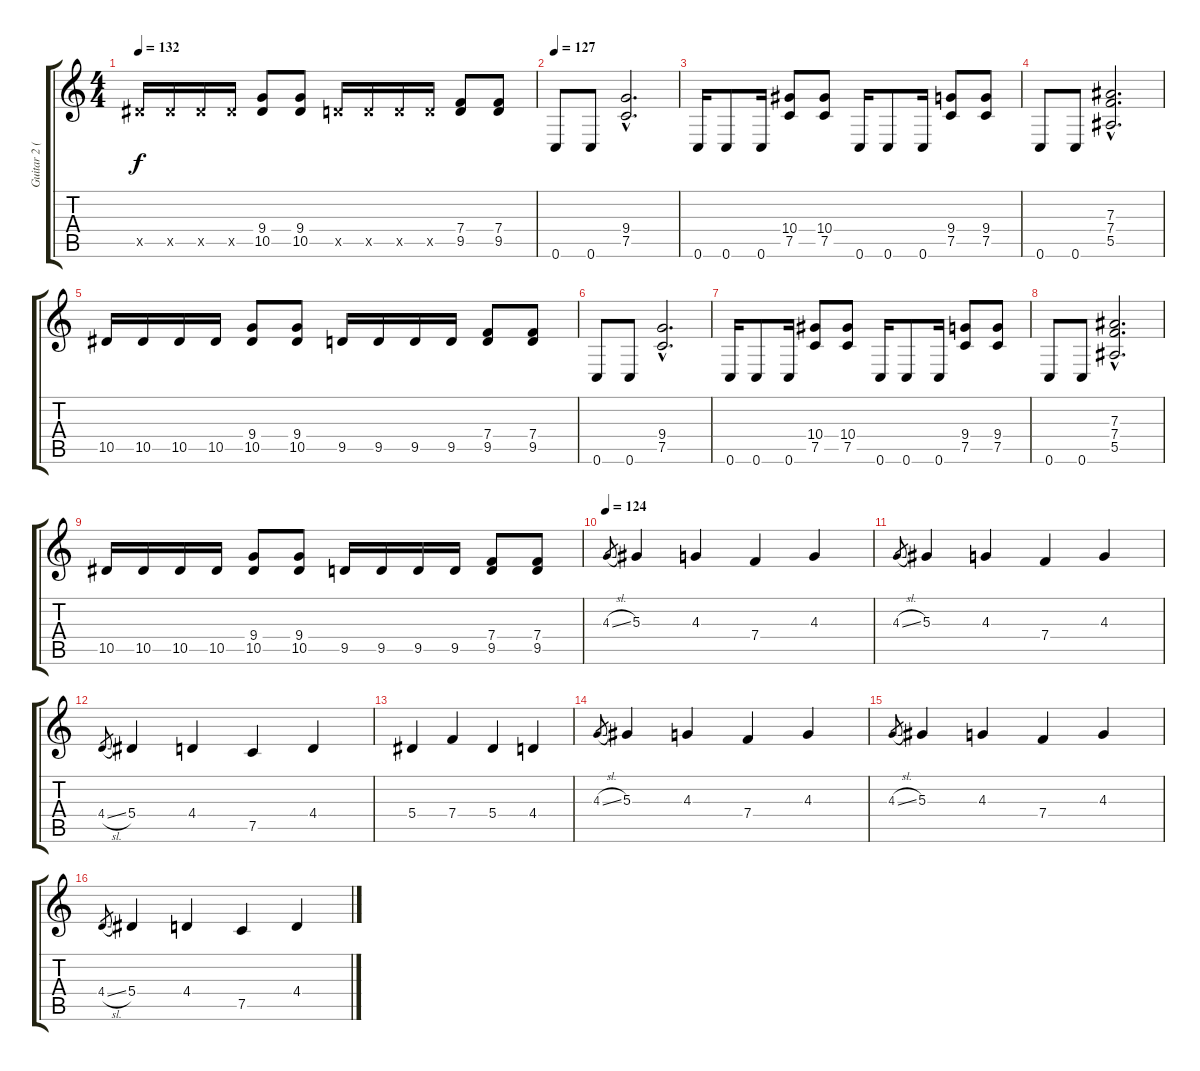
\track ("Guitar 2 (6 strings)" "Guitar 2 (") {instrument distortionguitar}
\staff {score tabs}
\tuning (C4 G3 Eb3 Bb2 F2 C2) {hide}
\ts (4 4)
\tempo 132
\clef g2
\ks c
10.5{x}.16{dy f} 10.5{x}.16 10.5{x}.16 10.5{x}.16 (9.4 10.5).8 (9.4 10.5).8 9.5{x}.16 9.5{x}.16 9.5{x}.16 9.5{x}.16 (7.4 9.5).8 (7.4 9.5).8 |
\tempo 127
0.6.8 0.6.8 (9.4{hac} 7.5{hac}).2{d} |
0.6.16 0.6.8 0.6.16 (10.4 7.5).8 (10.4 7.5).8 0.6.16 0.6.8 0.6.16 (9.4 7.5).8 (9.4 7.5).8 |
0.6.8 0.6.8 (7.3{hac} 7.4{hac} 5.5{hac}).2{d} |
10.5.16 10.5.16 10.5.16 10.5.16 (9.4 10.5).8 (9.4 10.5).8 9.5.16 9.5.16 9.5.16 9.5.16 (7.4 9.5).8 (7.4 9.5).8 |
0.6.8 0.6.8 (9.4{hac} 7.5{hac}).2{d} |
0.6.16 0.6.8 0.6.16 (10.4 7.5).8 (10.4 7.5).8 0.6.16 0.6.8 0.6.16 (9.4 7.5).8 (9.4 7.5).8 |
0.6.8 0.6.8 (7.3{hac} 7.4{hac} 5.5{hac}).2{d} |
10.5.16 10.5.16 10.5.16 10.5.16 (9.4 10.5).8 (9.4 10.5).8 9.5.16 9.5.16 9.5.16 9.5.16 (7.4 9.5).8 (7.4 9.5).8 |
\tempo 124
4.3{sl}.8{gr} 5.3.4{volume 16} 4.3.4 7.4.4 4.3.4 |
4.3{sl}.8{gr} 5.3.4 4.3.4 7.4.4 4.3.4 |
4.4{sl}.8{gr} 5.4.4 4.4.4 7.5.4 4.4.4 |
5.4.4 7.4.4 5.4.4 4.4.4 |
4.3{sl}.8{gr} 5.3.4 4.3.4 7.4.4 4.3.4 |
4.3{sl}.8{gr} 5.3.4 4.3.4 7.4.4 4.3.4 |
4.4{sl}.8{gr} 5.4.4 4.4.4 7.5.4 4.4.4
